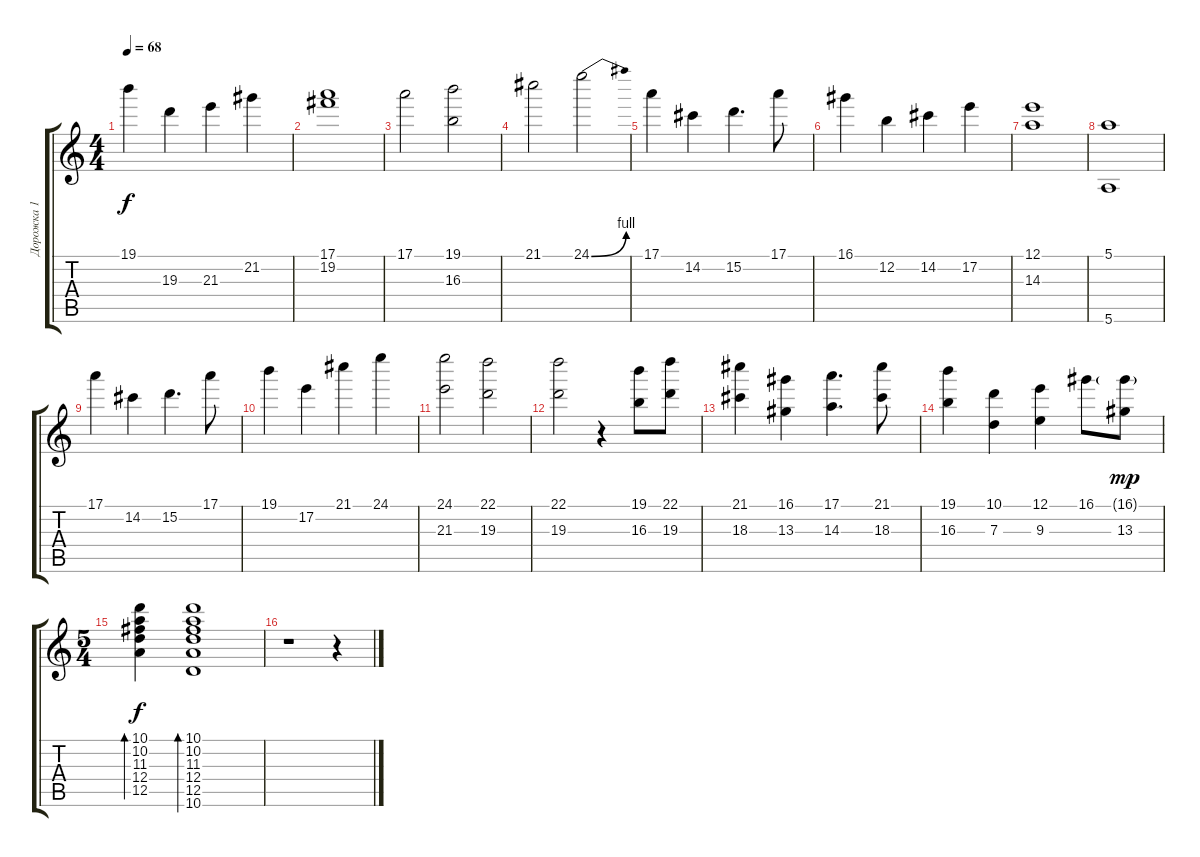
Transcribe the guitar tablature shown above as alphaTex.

\track ("Дорожка 1" "Дорожка 1") {instrument acousticguitarnylon}
\staff {score tabs}
\tuning (E4 B3 G3 D3 A2 E2) {hide}
\ts (4 4)
\tempo 68
\clef g2
\ks c
19.1.4{dy f} 19.3.4 21.3.4 21.2.4 |
(17.1 19.2).1 |
17.1.2 (19.1 16.3).2 |
21.1.2 24.1{be (bend 0 0 60 4)}.2 |
17.1.4 14.2.4 15.2.4{d} 17.1.8 |
16.1.4 12.2.4 14.2.4 17.2.4 |
(12.1 14.3).1 |
(5.1 5.6).1 |
17.1.4 14.2.4 15.2.4{d} 17.1.8 |
19.1.4 17.2.4 21.1.4 24.1.4 |
(24.1 21.3).2 (22.1 19.3).2 |
(22.1 19.3).2 r.4 (19.1 16.3).8 (22.1 19.3).8 |
(21.1 18.3).4 (16.1 13.3).4 (17.1 14.3).4{d} (21.1 18.3).8 |
(19.1 16.3).4 (10.1 7.3).4 (12.1 9.3).4 16.1.8 (16.1{g} 13.3).8{dy mp} |
\ts (5 4)
(10.1 10.2 11.3 12.4 12.5).4{bd 30 dy f} (10.1 10.2 11.3 12.4 12.5 10.6).1{bd 30} |
r.1 r.4
